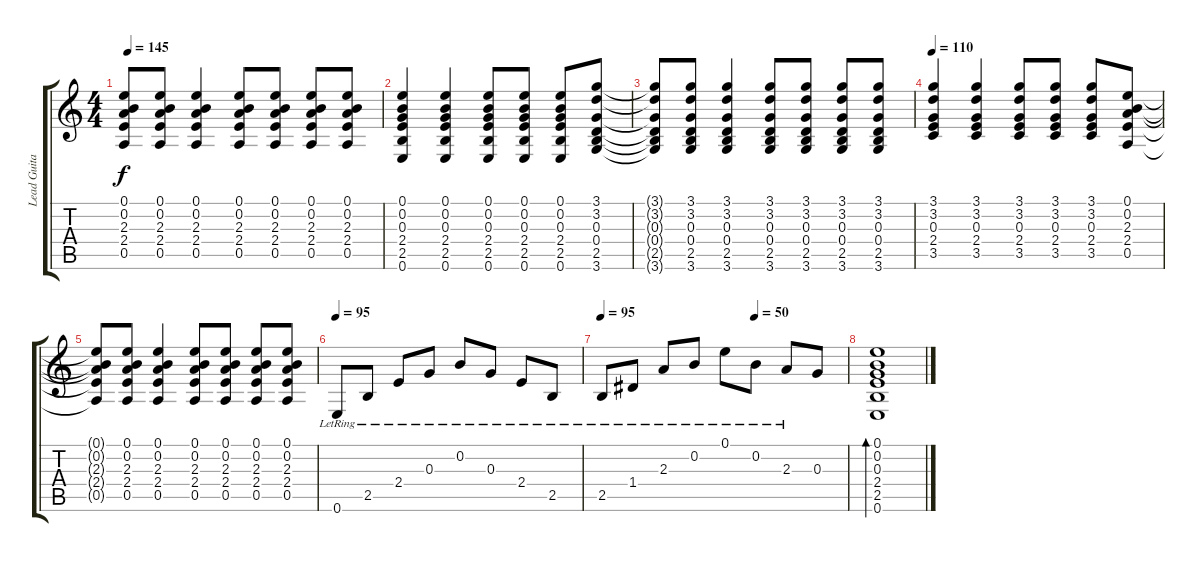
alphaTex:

\track ("Lead Guitar" "Lead Guita") {instrument electricguitarclean}
\staff {score tabs}
\tuning (E4 B3 G3 D3 A2 E2) {hide}
\ts (4 4)
\tempo 145
\clef g2
\ks c
(0.1{t} 0.2{t} 2.3{t} 2.4{t} 0.5{t}).8{dy f} (0.1 0.2 2.3 2.4 0.5).8 (0.1 0.2 2.3 2.4 0.5).4 (0.1 0.2 2.3 2.4 0.5).8 (0.1 0.2 2.3 2.4 0.5).8 (0.1 0.2 2.3 2.4 0.5).8 (0.1 0.2 2.3 2.4 0.5).8 |
(0.1 0.2 0.3 2.4 2.5 0.6).4 (0.1 0.2 0.3 2.4 2.5 0.6).4 (0.1 0.2 0.3 2.4 2.5 0.6).8 (0.1 0.2 0.3 2.4 2.5 0.6).8 (0.1 0.2 0.3 2.4 2.5 0.6).8 (3.1 3.2 0.3 0.4 2.5 3.6).8 |
(3.1{t} 3.2{t} 0.3{t} 0.4{t} 2.5{t} 3.6{t}).8 (3.1 3.2 0.3 0.4 2.5 3.6).8 (3.1 3.2 0.3 0.4 2.5 3.6).4 (3.1 3.2 0.3 0.4 2.5 3.6).8 (3.1 3.2 0.3 0.4 2.5 3.6).8 (3.1 3.2 0.3 0.4 2.5 3.6).8 (3.1 3.2 0.3 0.4 2.5 3.6).8 |
\tempo 110
(3.1 3.2 0.3 2.4 3.5).4 (3.1 3.2 0.3 2.4 3.5).4 (3.1 3.2 0.3 2.4 3.5).8 (3.1 3.2 0.3 2.4 3.5).8 (3.1 3.2 0.3 2.4 3.5).8 (0.1 0.2 2.3 2.4 0.5).8 |
(0.1{t} 0.2{t} 2.3{t} 2.4{t} 0.5{t}).8 (0.1 0.2 2.3 2.4 0.5).8 (0.1 0.2 2.3 2.4 0.5).4 (0.1 0.2 2.3 2.4 0.5).8 (0.1 0.2 2.3 2.4 0.5).8 (0.1 0.2 2.3 2.4 0.5).8 (0.1 0.2 2.3 2.4 0.5).8 |
\tempo 95
0.6{lr}.8 2.5{lr}.8 2.4{lr}.8 0.3{lr}.8 0.2{lr}.8 0.3{lr}.8 2.4{lr}.8 2.5{lr}.8 |
\tempo 95
\tempo (50 0.625)
2.5{lr}.8 1.4{lr}.8 2.3{lr}.8 0.2{lr}.8 0.1{lr}.8 0.2{lr}.8 2.3{lr}.8 0.3.8 |
(0.1 0.2 0.3 2.4 2.5 0.6).1{bd 120}
